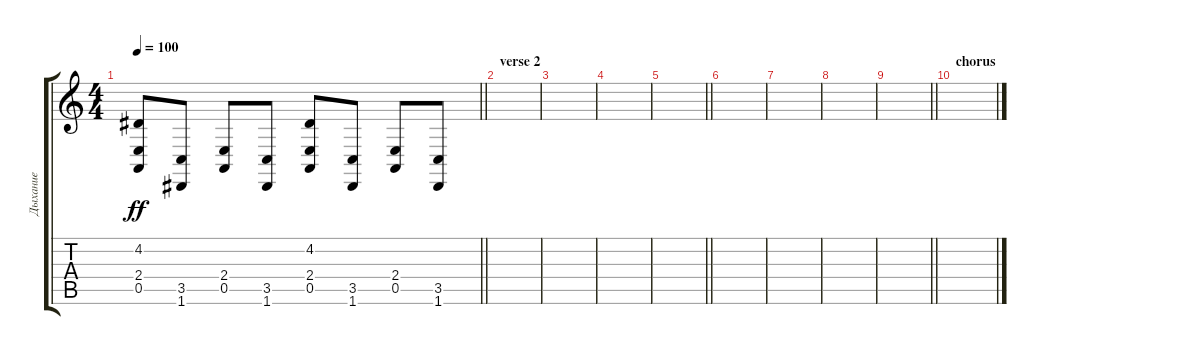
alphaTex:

\track ("Дыхание" "Дыхание") {instrument breathnoise}
\staff {score tabs}
\tuning (E4 B3 G3 D3 A2 D2) {hide}
\ts (4 4)
\tempo 100
\clef g2
\barLineRight lightlight
\ks c
(4.2 2.4 0.5).8{dy ff} (3.5 1.6).8 (2.4 0.5).8 (3.5 1.6).8 (4.2 2.4 0.5).8 (3.5 1.6).8 (2.4 0.5).8 (3.5 1.6).8 |
\section ("" "verse 2")
|
|
|
\barLineRight lightlight
|
|
|
|
\barLineRight lightlight
|
\section ("" "chorus")
